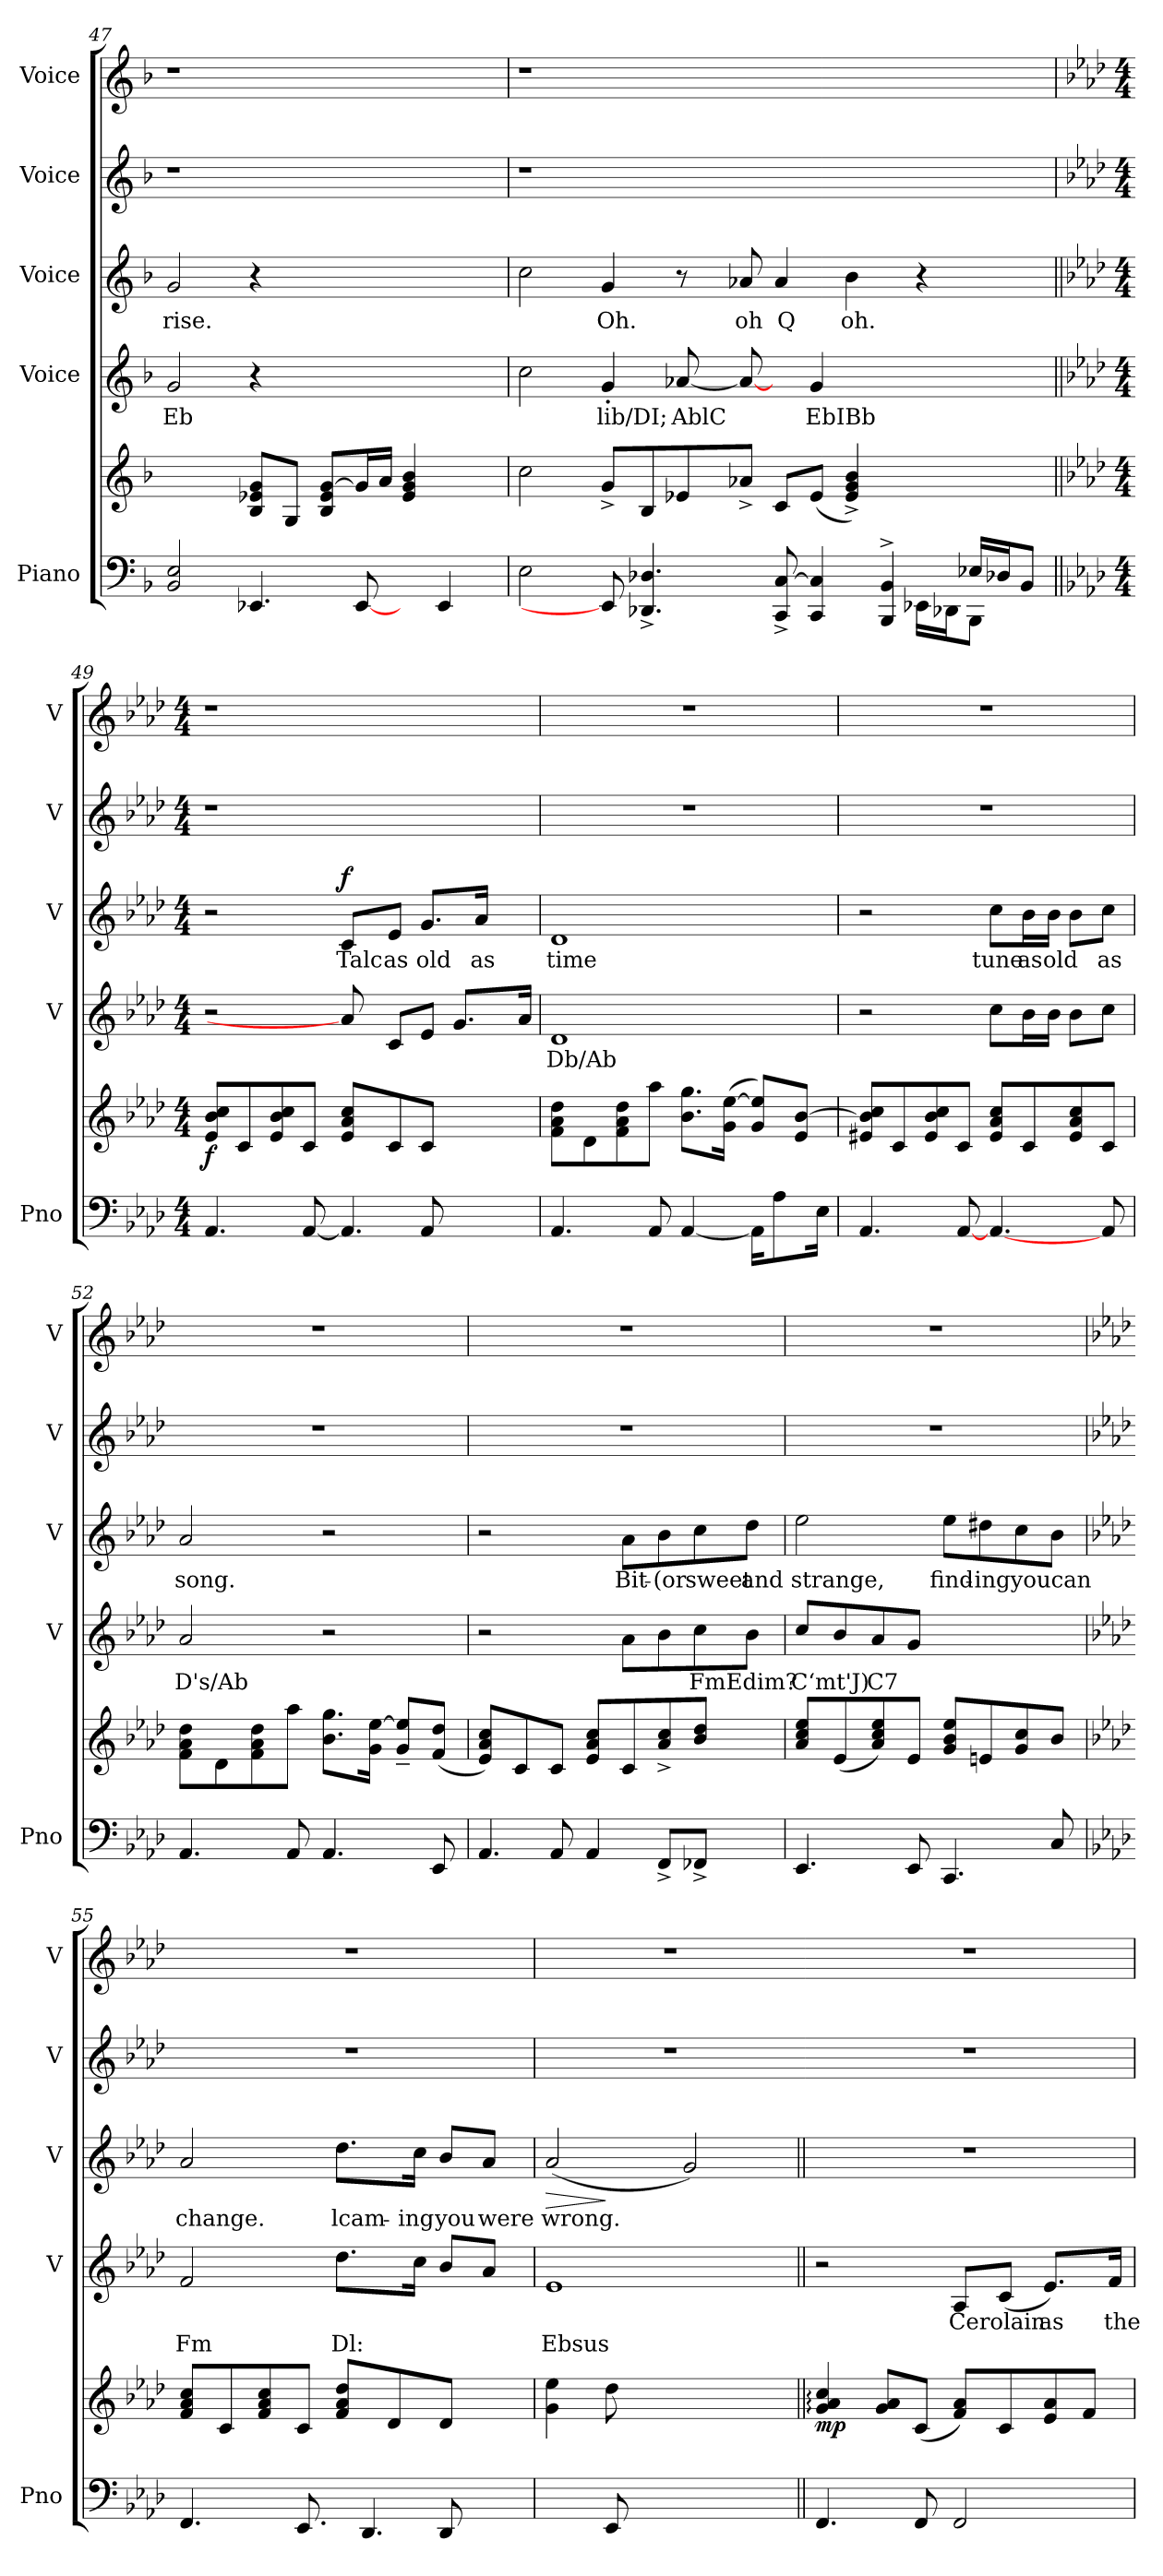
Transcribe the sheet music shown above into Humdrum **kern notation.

**kern	**kern	**dynam	**kern	**text	**text	**kern	**text	**dynam	**kern	**kern
*part5	*part5	*part5	*part4	*part4	*part4	*part3	*part3	*part3	*part2	*part1
*staff6	*staff5	*staff5/6	*staff4	*staff4	*staff4	*staff3	*staff3	*staff3	*staff2	*staff1
*I"Piano	*	*	*I"Voice	*	*	*I"Voice	*	*	*I"Voice	*I"Voice
*I'Pno	*	*	*I'V	*	*	*I'V	*	*	*I'V	*I'V
*clefF4	*clefG2	*	*clefG2	*	*	*clefG2	*	*	*clefG2	*clefG2
*k[b-]	*k[b-]	*	*k[b-]	*	*	*k[b-]	*	*	*k[b-]	*k[b-]
=47	=47	=47	=47	=47	=47	=47	=47	=47	=47	=47
!	!	!	!	!LO:LY:b	!	!	!LO:LY:b	!	!	!
2BB-/ 2E/	2ryy	.	2g/	Eb	.	2g/	rise.	.	1r	1r
4.EE-X/	8B-/ 8e-X/ 8g/L	.	4r	.	.	4r	.	.	.	.
.	8G/J	.	.	.	.	.	.	.	.	.
.	8B-/ 8e-/ [>8g/L	.	2ryy	.	.	2ryy	.	.	.	.
[8EE-/	16g/L]	.	.	.	.	.	.	.	.	.
.	16a/JJ	.	.	.	.	.	.	.	.	.
8ryy	4e-/ 4g/ 4b-/	.	.	.	.	.	.	.	4.ryy	4.ryy
4EE-/	.	.	.	.	.	.	.	.	.	.
.	8ryy	.	8ryy	.	.	8ryy	.	.	.	.
=48	=48	=48	=48	=48	=48	=48	=48	=48	=48	=48
*^	*	*	*	*	*	*	*	*	*	*
2E\	1.ryy	2cc\	.	2cc\	.	.	2cc\	.	.	1r	1r
!	!	!	!	!	!LO:LY:b	!	!	!LO:LY:b	!	!	!
8EE-/]	.	8g^</L	.	4g'>'>/	lib/DI;	.	4g/	Oh.	.	.	.
4.DD-X/^< 4.D-X/^<	.	8B-/	.	.	.	.	.	.	.	.	.
!	!	!	!	!	!LO:LY:b	!	!	!	!	!	!
.	.	8e-X/	.	[<8a-X/	AblC	.	8r	.	.	.	.
!	!	!	!	!	!	!	!	!LO:LY:b	!	!	!
.	.	8a-X^</J	.	8a-/_	.	.	8a-X/	oh	.	.	.
!	!	!	!	!	!	!	!	!LO:LY:b	!	!	!
8CC/^< [>8C/^<	.	8c/L	.	8ryy	.	.	4a-/	Q	.	2..ryy	2..ryy
!	!	!	!	!	!LO:LY:b	!	!	!	!	!	!
4CC/ 4C/]	.	(>8e-/J	.	4g/	EbIBb	.	.	.	.	.	.
!	!	!	!	!	!	!	!	!LO:LY:b	!	!	!
.	.	4e-/^< 4g/^< 4b-/^<)	.	.	.	.	4b-\	oh.	.	.	.
4BBB-/^< 4BB-/^<	.	.	.	2ryy	.	.	.	.	.	.	.
.	16EE-X\LL	4.ryy	.	.	.	.	4r	.	.	.	.
.	16DD-X\J	.	.	.	.	.	.	.	.	.	.
16E-X/LL	8BBB-\J	.	.	.	.	.	.	.	.	.	.
16D-X/J	.	.	.	.	.	.	.	.	.	.	.
8BB-/J	8ryy	.	.	.	.	.	8ryy	.	.	.	.
!!LO:LB:g=z
=49||	=49||	=49||	=49	=49||	=49	=49	=49||	=49	=49	=49	=49
*k[b-e-a-d-]	*	*k[b-e-a-d-]	*	*k[b-e-a-d-]	*	*	*k[b-e-a-d-]	*	*	*k[b-e-a-d-]	*k[b-e-a-d-]
*M4/4	*	*M4/4	*	*M4/4	*	*	*M4/4	*	*	*M4/4	*M4/4
!	!	!	!LO:DY:b	!	!	!	!	!	!	!	!
4.AA-/	2.ryy	8e-/ 8b-/ 8cc/L	f	2rcc	.	.	2r	.	.	1r	1r
.	.	8c/	.	.	.	.	.	.	.	.	.
.	.	8e-/ 8b-/ 8cc/	.	.	.	.	.	.	.	.	.
[<8AA-/	.	8c/J	.	.	.	.	.	.	.	.	.
!	!	!	!	!	!	!	!	!LO:LY:b	!LO:DY:a	!	!
4.AA-/]	.	8e-/ 8a-/ 8cc/L	.	8a-/]	.	.	8c/L	Talc	f	.	.
!	!	!	!	!	!	!	!	!LO:LY:b	!	!	!
.	.	8c/	.	8c/L	.	.	8e-/J	as	.	.	.
!	!	!	!	!	!	!	!	!LO:LY:b	!	!	!
.	8AA-/	8c/J	.	8e-/J	.	.	8.g/L	old	.	.	.
4ryy	4ryy	4ryy	.	8.g/L	.	.	.	.	.	.	.
!	!	!	!	!	!	!	!	!LO:LY:b	!	!	!
.	.	.	.	.	.	.	16a-/Jk	as	.	.	.
.	.	.	.	.	.	.	8ryy	.	.	8ryy	8ryy
.	.	.	.	16a-/Jk	.	.	.	.	.	.	.
*v	*v	*	*	*	*	*	*	*	*	*	*
=50	=50	=50	=50	=50	=50	=50	=50	=50	=50	=50
!	!	!	!	!LO:LY:b	!	!	!LO:LY:b	!	!	!
4.AA-/	8f\ 8a-\ 8dd-\L	.	1d-	Db/Ab	.	1d-	time	.	1r	1r
.	8d-\	.	.	.	.	.	.	.	.	.
.	8f\ 8a-\ 8dd-\	.	.	.	.	.	.	.	.	.
8AA-/	8aa-\J	.	.	.	.	.	.	.	.	.
[>4AA-/	8.b-\ 8.gg\L	.	.	.	.	.	.	.	.	.
.	(>16g\ [>16ee-\Jk	.	.	.	.	.	.	.	.	.
16AA-\KL]	8g/ 8ee-/]L)	.	.	.	.	.	.	.	.	.
8A-\	.	.	.	.	.	.	.	.	.	.
.	8e-/ [>8b-/J	.	.	.	.	.	.	.	.	.
16E-\Jk	.	.	.	.	.	.	.	.	.	.
=51	=51	=51	=51	=51	=51	=51	=51	=51	=51	=51
4.AA-/	8e#X/ 8b-/] 8cc/L	.	2rcc	.	.	2rcc	.	.	1r	1r
.	8c/	.	.	.	.	.	.	.	.	.
.	8e#/ 8b-/ 8cc/	.	.	.	.	.	.	.	.	.
[<8AA-/	8c/J	.	.	.	.	.	.	.	.	.
!	!	!	!	!	!	!	!LO:LY:b	!	!	!
[4.AA-/	8e#/ 8a-/ 8cc/L	.	8cc\L	.	.	8cc\L	tune	.	.	.
!	!	!	!	!	!	!	!LO:LY:b	!	!	!
.	8c/	.	16b-\L	.	.	16b-\L	as	.	.	.
!	!	!	!	!	!	!	!LO:LY:b	!	!	!
.	.	.	16b-\JJ	.	.	16b-\JJ	old	.	.	.
.	8e#/ 8a-/ 8cc/	.	8b-\L	.	.	8b-\L	.	.	.	.
!	!	!	!	!	!	!	!LO:LY:b	!	!	!
8AA-/	8c/J	.	8cc\J	.	.	8cc\J	as	.	.	.
!!LO:LB:g=z
=52	=52	=52	=52	=52	=52	=52	=52	=52	=52	=52
!	!	!	!	!LO:LY:b	!	!	!LO:LY:b	!	!	!
4.AA-/	8f\ 8a-\ 8dd-\L	.	2a-/	D's/Ab	.	2a-/	song.	.	1r	1r
.	8d-\	.	.	.	.	.	.	.	.	.
.	8f\ 8a-\ 8dd-\	.	.	.	.	.	.	.	.	.
8AA-/	8aa-\J	.	.	.	.	.	.	.	.	.
4.AA-/	8.b-\ 8.gg\L	.	2r	.	.	2r	.	.	.	.
.	16g\ [>16ee-\Jk	.	.	.	.	.	.	.	.	.
.	8g/~< 8ee-/]~<L	.	.	.	.	.	.	.	.	.
8EE-/	(>8f/ 8dd-/J	.	.	.	.	.	.	.	.	.
=53	=53	=53	=53	=53	=53	=53	=53	=53	=53	=53
*^	*	*	*	*	*	*	*	*	*	*
4.AA-/	4ryy	8e-/ 8a-/ 8cc/L)	.	2r	.	.	2r	.	.	1r	1r
.	.	8c/	.	.	.	.	.	.	.	.	.
.	8AA-/	8c/J	.	.	.	.	.	.	.	.	.
4AA-/	8ryy	8e-/ 8a-/ 8cc/L	.	.	.	.	.	.	.	.	.
!	!	!	!	!	!	!	!	!LO:LY:b	!	!	!
.	2ryy	8c/	.	8a-\L	.	.	8a-\L	Bit-	.	.	.
!	!	!	!	!	!	!	!	!LO:LY:b	!	!	!
8FF^</L	.	8a-/^< 8cc/^<	.	8b-\	.	.	8b-\	-(or	.	.	.
!	!	!	!	!	!LO:LY:b	!	!	!LO:LY:b	!	!	!
8FF-X^</J	.	8b-/ 8dd-/J	.	8cc\	Fm	.	8cc\	sweet	.	.	.
!	!	!	!	!	!LO:LY:b	!	!	!LO:LY:b	!	!	!
8ryy	.	8ryy	.	8b-\J	Edim?	.	8dd-\J	and	.	.	.
*v	*v	*	*	*	*	*	*	*	*	*	*
=54	=54	=54	=54	=54	=54	=54	=54	=54	=54	=54
!	!	!	!	!LO:LY:b	!	!	!LO:LY:b	!	!	!
4.EE-/	8a-/ 8cc/ 8ee-/L	.	8cc/L	C‘mt'J)	.	2ee-\	strange,	.	1r	1r
.	(>8e-/	.	8b-/	.	.	.	.	.	.	.
!	!	!	!	!LO:LY:b	!	!	!	!	!	!
.	8a-/ 8cc/ 8ee-/)	.	8a-/	C7	.	.	.	.	.	.
8EE-/	8e-/J	.	8g/J	.	.	.	.	.	.	.
!	!	!	!	!	!	!	!LO:LY:b	!	!	!
4.CC/	8g/ 8b-/ 8ee-/L	.	2ryy	.	.	8ee-\L	ﬁnd-	.	.	.
!	!	!	!	!	!	!	!LO:LY:b	!	!	!
.	8en/	.	.	.	.	8dd#X\	-ingyoucan	.	.	.
.	8g/ 8cc/	.	.	.	.	8cc\	.	.	.	.
8C/	8b-/J	.	.	.	.	8b-\J	.	.	.	.
!!LO:PB:g=z
=55	=55	=55	=55	=55	=55	=55	=55	=55	=55	=55
*k[b-e-a-d-]	*k[b-e-a-d-]	*	*k[b-e-a-d-]	*	*	*k[b-e-a-d-]	*	*	*k[b-e-a-d-]	*k[b-e-a-d-]
*^	*	*	*	*	*	*	*	*	*	*
!	!	!	!	!	!	!LO:LY:b	!	!LO:LY:b	!	!	!
4.FF/	2.ryy	8f/ 8a-/ 8cc/L	.	2f/	.	Fm	2a-/	change.	.	1r	1r
.	.	8c/	.	.	.	.	.	.	.	.	.
.	.	8f/ 8a-/ 8cc/	.	.	.	.	.	.	.	.	.
8.EE-/	.	8c/J	.	.	.	.	.	.	.	.	.
!	!	!	!	!	!	!LO:LY:b	!	!LO:LY:b	!	!	!
.	.	8f/ 8a-/ 8dd-/L	.	8.dd-\L	.	Dl:	8.dd-\L	lcam-	.	.	.
4.DD-/	.	.	.	.	.	.	.	.	.	.	.
.	.	8d-/	.	.	.	.	.	.	.	.	.
!	!	!	!	!	!	!	!	!LO:LY:b	!	!	!
.	.	.	.	16cc\Jk	.	.	16cc\Jk	-ing	.	.	.
!	!	!	!	!	!	!	!	!LO:LY:b	!	!	!
.	8DD-/	8d-/J	.	8b-/L	.	.	8b-/L	you	.	.	.
!	!	!	!	!	!	!	!	!LO:LY:b	!	!	!
.	16ryy	8ryy	.	8a-/J	.	.	8a-/J	were	.	.	.
16ryy	16ryy	.	.	.	.	.	.	.	.	.	.
=56	=56	=56	=56	=56	=56	=56	=56	=56	=56	=56	=56
!	!	!	!	!	!	!LO:LY:b	!	!LO:LY:b	!LO:HP:b	!	!
*v	*v	*	*	*	*	*	*	*	*	*	*
4ryy	4g 4ee-	.	1e-	.	Ebsus	(<2a-/	wrong.	>	1r	1r
8EE-/	8dd-\L	.	.	.	.	.	.	]	.	.
2ryy	2ryy	.	.	.	.	.	.	.	.	.
.	.	.	.	.	.	2g/)	.	.	.	.
8ryy	8ryy	.	.	.	.	.	.	.	.	.
=57||	=57||	=57	=57||	=57	=57	=57||	=57	=57	=57	=57
!	!	!LO:DY:b	!	!	!	!	!	!	!	!
4.FF/	4g/: 4a-/: 4cc/:	mp	2rcc	.	.	1r	.	.	1r	1r
.	8g/ 8a-/L	.	.	.	.	.	.	.	.	.
8FF/	(>8c/J	.	.	.	.	.	.	.	.	.
!	!	!	!	!LO:LY:b	!	!	!	!	!	!
2FF/	8f/ 8a-/L)	.	8A-/L	Cerolain	.	.	.	.	.	.
.	8c/	.	(>8c/J	.	.	.	.	.	.	.
!	!	!	!	!LO:LY:b	!	!	!	!	!	!
.	8e-/ 8a-/	.	8.e-/L)	as	.	.	.	.	.	.
.	8f/J	.	.	.	.	.	.	.	.	.
!	!	!	!	!LO:LY:b	!	!	!	!	!	!
.	.	.	16f/Jk	the	.	.	.	.	.	.
=	=	=	=	=	=	=	=	=	=	=
*-	*-	*-	*-	*-	*-	*-	*-	*-	*-	*-
